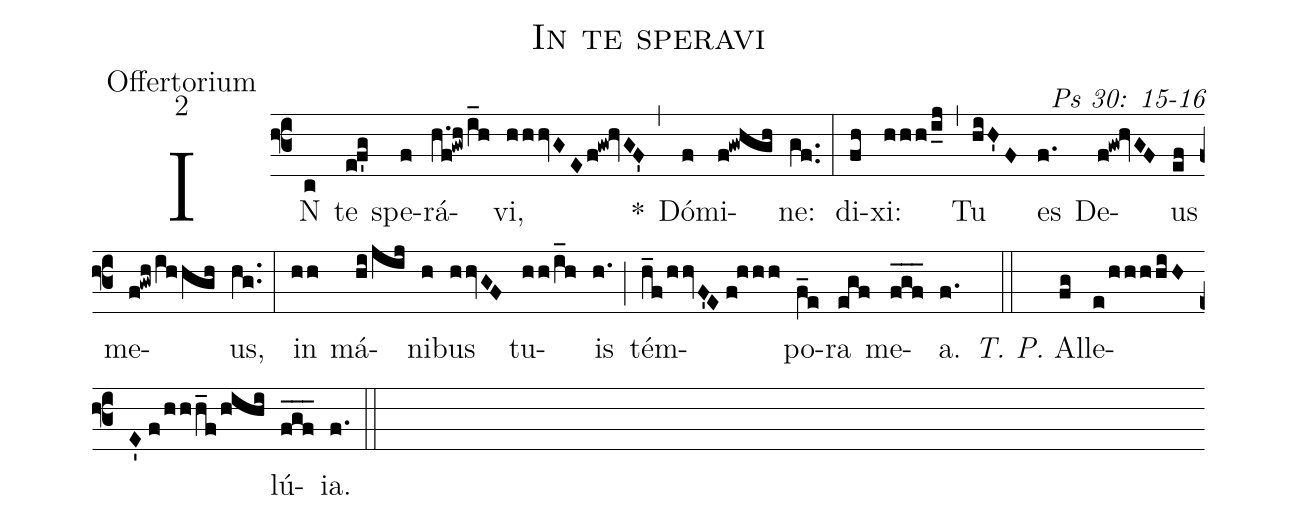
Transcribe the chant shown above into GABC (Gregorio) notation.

name: In te speravi;
office-part: Offertorium;
mode: 2;
commentary: Ps 30: 15-16;
%%
(f3) IN(c) te(ef'g) spe(f)rá(h.f!gwh/i_h)vi,(hhhvGEf!gw!hvGF') *(,)
Dó(f)mi(f!gwhgh)ne:(gf..) (:)
di(fh)xi:(hhh/i_j) (,) Tu(hiH'F) es(f.) De(f!gw!hvGF)us(ef) me(f!gwh/ihhgh)us,(hg..) (:)
in(hh) má(hi/jij)ni(h)bus(hhvGF) tu(hh/i_h)is(h.) (;) tém(h_f/hhvF'E//f!hhh)po(f_e)ra(egf) me(f_g_f_)a.(f.) (::)
<i>T. P.</i> Al(fg)le(e/hhhhiH//E'//f/hhh_f/hihi)lú(f_g_f_)ia.(f.) (::)
